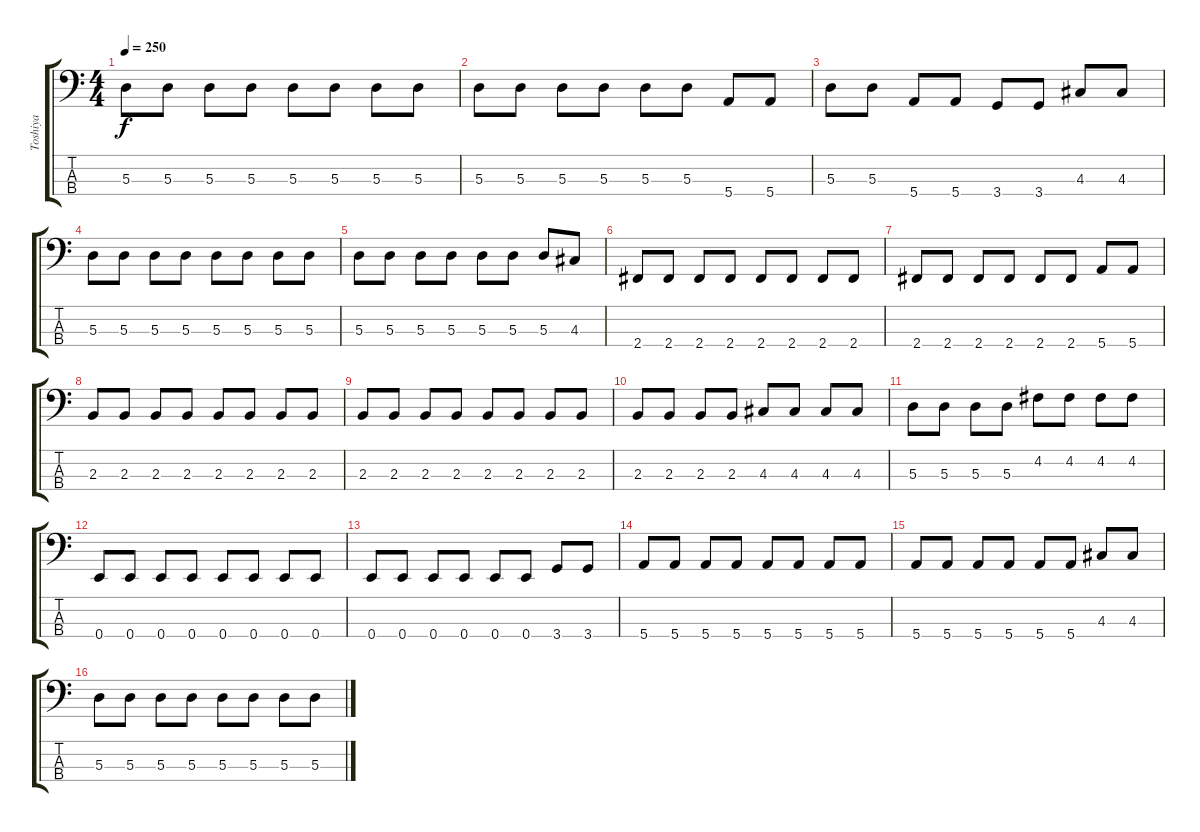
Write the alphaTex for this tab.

\track ("Toshiya" "Toshiya") {instrument slapbass2}
\staff {score tabs}
\tuning (G2 D2 A1 E1) {hide}
\ts (4 4)
\tempo 250
\clef f4
\ks c
5.3.8{dy f} 5.3.8 5.3.8 5.3.8 5.3.8 5.3.8 5.3.8 5.3.8 |
5.3.8 5.3.8 5.3.8 5.3.8 5.3.8 5.3.8 5.4.8 5.4.8 |
5.3.8 5.3.8 5.4.8 5.4.8 3.4.8 3.4.8 4.3.8 4.3.8 |
5.3.8 5.3.8 5.3.8 5.3.8 5.3.8 5.3.8 5.3.8 5.3.8 |
5.3.8 5.3.8 5.3.8 5.3.8 5.3.8 5.3.8 5.3.8 4.3.8 |
2.4.8 2.4.8 2.4.8 2.4.8 2.4.8 2.4.8 2.4.8 2.4.8 |
2.4.8 2.4.8 2.4.8 2.4.8 2.4.8 2.4.8 5.4.8 5.4.8 |
2.3.8 2.3.8 2.3.8 2.3.8 2.3.8 2.3.8 2.3.8 2.3.8 |
2.3.8 2.3.8 2.3.8 2.3.8 2.3.8 2.3.8 2.3.8 2.3.8 |
2.3.8 2.3.8 2.3.8 2.3.8 4.3.8 4.3.8 4.3.8 4.3.8 |
5.3.8 5.3.8 5.3.8 5.3.8 4.2.8 4.2.8 4.2.8 4.2.8 |
0.4.8 0.4.8 0.4.8 0.4.8 0.4.8 0.4.8 0.4.8 0.4.8 |
0.4.8 0.4.8 0.4.8 0.4.8 0.4.8 0.4.8 3.4.8 3.4.8 |
5.4.8 5.4.8 5.4.8 5.4.8 5.4.8 5.4.8 5.4.8 5.4.8 |
5.4.8 5.4.8 5.4.8 5.4.8 5.4.8 5.4.8 4.3.8 4.3.8 |
5.3.8 5.3.8 5.3.8 5.3.8 5.3.8 5.3.8 5.3.8 5.3.8
